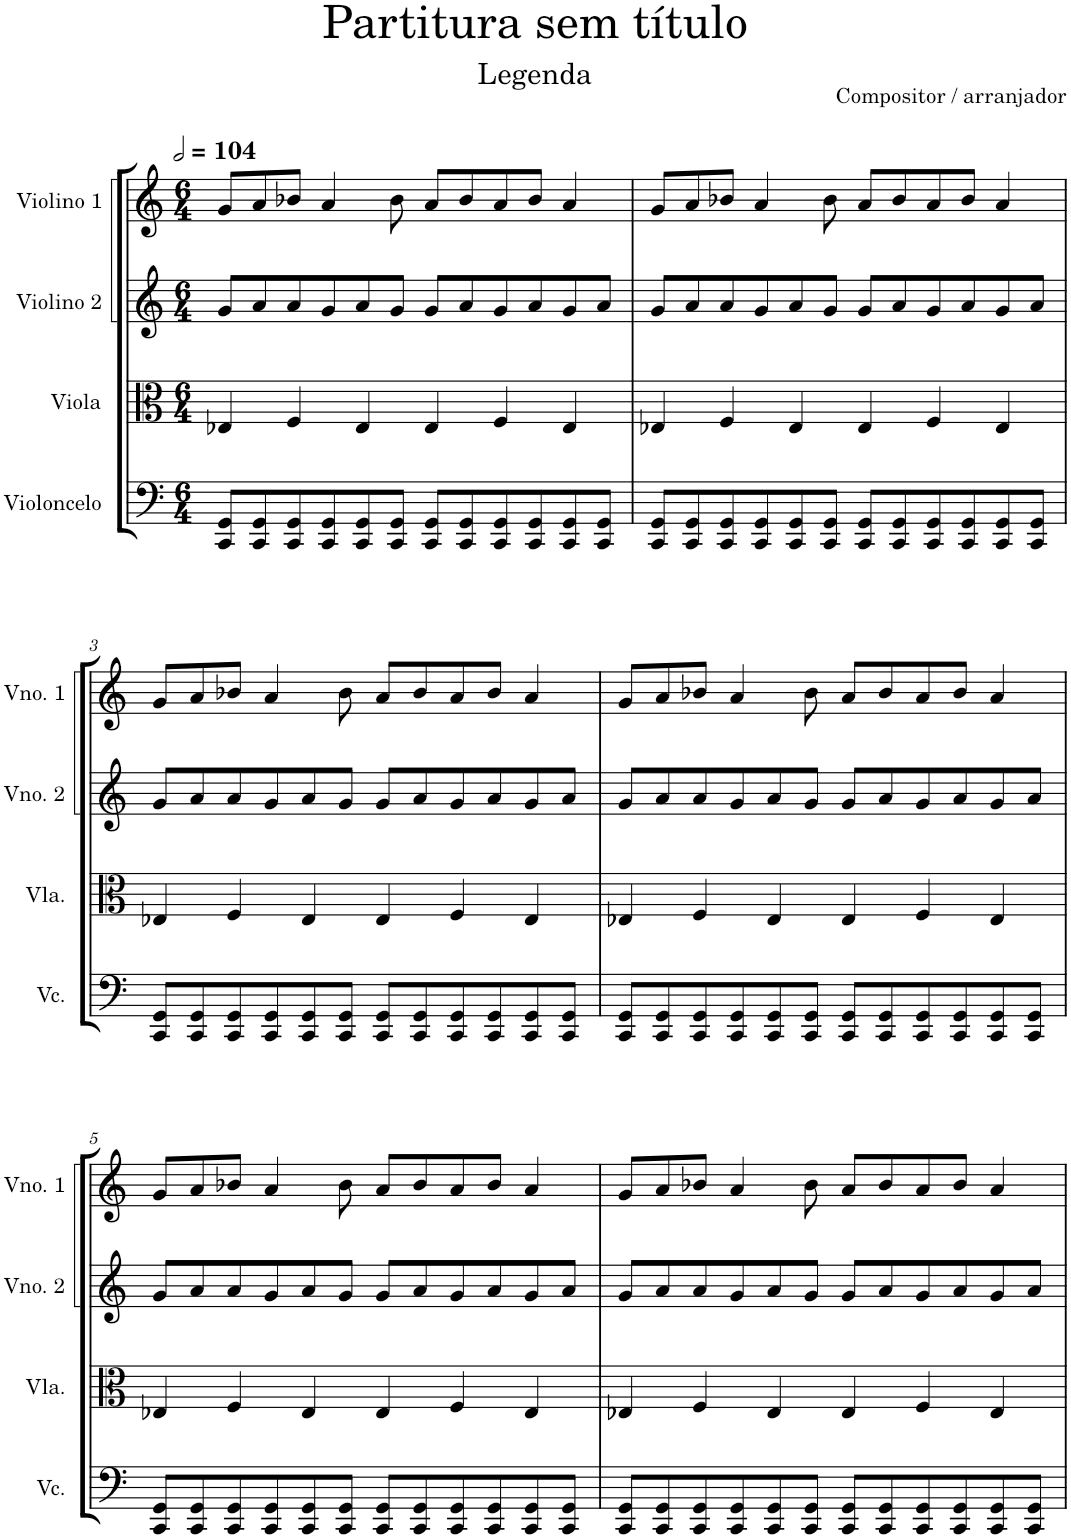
**kern	**kern	**kern	**kern
*part4	*part3	*part2	*part1
*staff4	*staff3	*staff2	*staff1
*I"Violoncelo	*I"Viola	*I"Violino 2	*I"Violino 1
*I'Vc.	*I'Vla.	*I'Vno. 2	*I'Vno. 1
*clefF4	*clefC3	*clefG2	*clefG2
*k[]	*k[]	*k[]	*k[]
*M6/4	*M6/4	*M6/4	*M6/4
*MM208	*MM208	*MM208	*MM208
=1	=1	=1	=1
8CC/ 8GG/L	4E-X/	8g/L	8g/L
8CC/ 8GG/	.	8a/	8a/
8CC/ 8GG/	4F/	8a/	8b-X/J
8CC/ 8GG/	.	8g/	4a/
8CC/ 8GG/	4E-/	8a/	.
8CC/ 8GG/J	.	8g/J	8b-\
8CC/ 8GG/L	4E-/	8g/L	8a/L
8CC/ 8GG/	.	8a/	8b-/
8CC/ 8GG/	4F/	8g/	8a/
8CC/ 8GG/	.	8a/	8b-/J
8CC/ 8GG/	4E-/	8g/	4a/
8CC/ 8GG/J	.	8a/J	.
=2	=2	=2	=2
8CC/ 8GG/L	4E-X/	8g/L	8g/L
8CC/ 8GG/	.	8a/	8a/
8CC/ 8GG/	4F/	8a/	8b-X/J
8CC/ 8GG/	.	8g/	4a/
8CC/ 8GG/	4E-/	8a/	.
8CC/ 8GG/J	.	8g/J	8b-\
8CC/ 8GG/L	4E-/	8g/L	8a/L
8CC/ 8GG/	.	8a/	8b-/
8CC/ 8GG/	4F/	8g/	8a/
8CC/ 8GG/	.	8a/	8b-/J
8CC/ 8GG/	4E-/	8g/	4a/
8CC/ 8GG/J	.	8a/J	.
!!LO:LB:g=z
=3	=3	=3	=3
8CC/ 8GG/L	4E-X/	8g/L	8g/L
8CC/ 8GG/	.	8a/	8a/
8CC/ 8GG/	4F/	8a/	8b-X/J
8CC/ 8GG/	.	8g/	4a/
8CC/ 8GG/	4E-/	8a/	.
8CC/ 8GG/J	.	8g/J	8b-\
8CC/ 8GG/L	4E-/	8g/L	8a/L
8CC/ 8GG/	.	8a/	8b-/
8CC/ 8GG/	4F/	8g/	8a/
8CC/ 8GG/	.	8a/	8b-/J
8CC/ 8GG/	4E-/	8g/	4a/
8CC/ 8GG/J	.	8a/J	.
=4	=4	=4	=4
8CC/ 8GG/L	4E-X/	8g/L	8g/L
8CC/ 8GG/	.	8a/	8a/
8CC/ 8GG/	4F/	8a/	8b-X/J
8CC/ 8GG/	.	8g/	4a/
8CC/ 8GG/	4E-/	8a/	.
8CC/ 8GG/J	.	8g/J	8b-\
8CC/ 8GG/L	4E-/	8g/L	8a/L
8CC/ 8GG/	.	8a/	8b-/
8CC/ 8GG/	4F/	8g/	8a/
8CC/ 8GG/	.	8a/	8b-/J
8CC/ 8GG/	4E-/	8g/	4a/
8CC/ 8GG/J	.	8a/J	.
!!LO:LB:g=z
=5	=5	=5	=5
8CC/ 8GG/L	4E-X/	8g/L	8g/L
8CC/ 8GG/	.	8a/	8a/
8CC/ 8GG/	4F/	8a/	8b-X/J
8CC/ 8GG/	.	8g/	4a/
8CC/ 8GG/	4E-/	8a/	.
8CC/ 8GG/J	.	8g/J	8b-\
8CC/ 8GG/L	4E-/	8g/L	8a/L
8CC/ 8GG/	.	8a/	8b-/
8CC/ 8GG/	4F/	8g/	8a/
8CC/ 8GG/	.	8a/	8b-/J
8CC/ 8GG/	4E-/	8g/	4a/
8CC/ 8GG/J	.	8a/J	.
=6	=6	=6	=6
8CC/ 8GG/L	4E-X/	8g/L	8g/L
8CC/ 8GG/	.	8a/	8a/
8CC/ 8GG/	4F/	8a/	8b-X/J
8CC/ 8GG/	.	8g/	4a/
8CC/ 8GG/	4E-/	8a/	.
8CC/ 8GG/J	.	8g/J	8b-\
8CC/ 8GG/L	4E-/	8g/L	8a/L
8CC/ 8GG/	.	8a/	8b-/
8CC/ 8GG/	4F/	8g/	8a/
8CC/ 8GG/	.	8a/	8b-/J
8CC/ 8GG/	4E-/	8g/	4a/
8CC/ 8GG/J	.	8a/J	.
=	=	=	=
*-	*-	*-	*-
